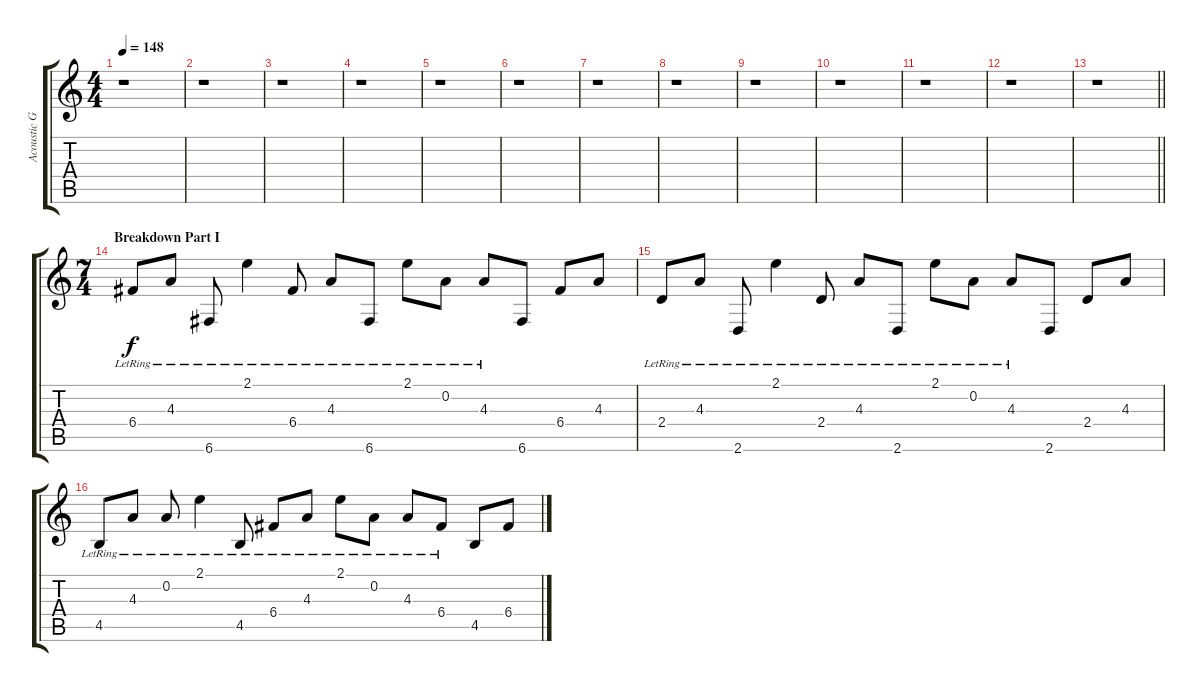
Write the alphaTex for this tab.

\track ("Acoustic Guitar" "Acoustic G") {instrument acousticguitarsteel}
\staff {score tabs}
\tuning (D4 A3 F3 C3 G2 C2) {hide}
\ts (4 4)
\tempo 148
\clef g2
\ks c
r.1{dy f} |
r.1 |
r.1 |
r.1 |
r.1 |
r.1 |
r.1 |
r.1 |
r.1 |
r.1 |
r.1 |
r.1 |
\barLineRight lightlight
r.1 |
\ts (7 4)
\section ("" "Breakdown Part I")
6.4{lr}.8 4.3{lr}.8 6.6{lr}.8 2.1{lr}.4 6.4{lr}.8 4.3{lr}.8 6.6{lr}.8 2.1{lr}.8 0.2{lr}.8 4.3{lr}.8 6.6.8 6.4.8 4.3.8 |
2.4{lr}.8 4.3{lr}.8 2.6{lr}.8 2.1{lr}.4 2.4{lr}.8 4.3{lr}.8 2.6{lr}.8 2.1{lr}.8 0.2{lr}.8 4.3{lr}.8 2.6.8 2.4.8 4.3.8 |
4.5{lr}.8 4.3{lr}.8 0.2{lr}.8 2.1{lr}.4 4.5{lr}.8 6.4{lr}.8 4.3{lr}.8 2.1{lr}.8 0.2{lr}.8 4.3{lr}.8 6.4{lr}.8 4.5.8 6.4.8
